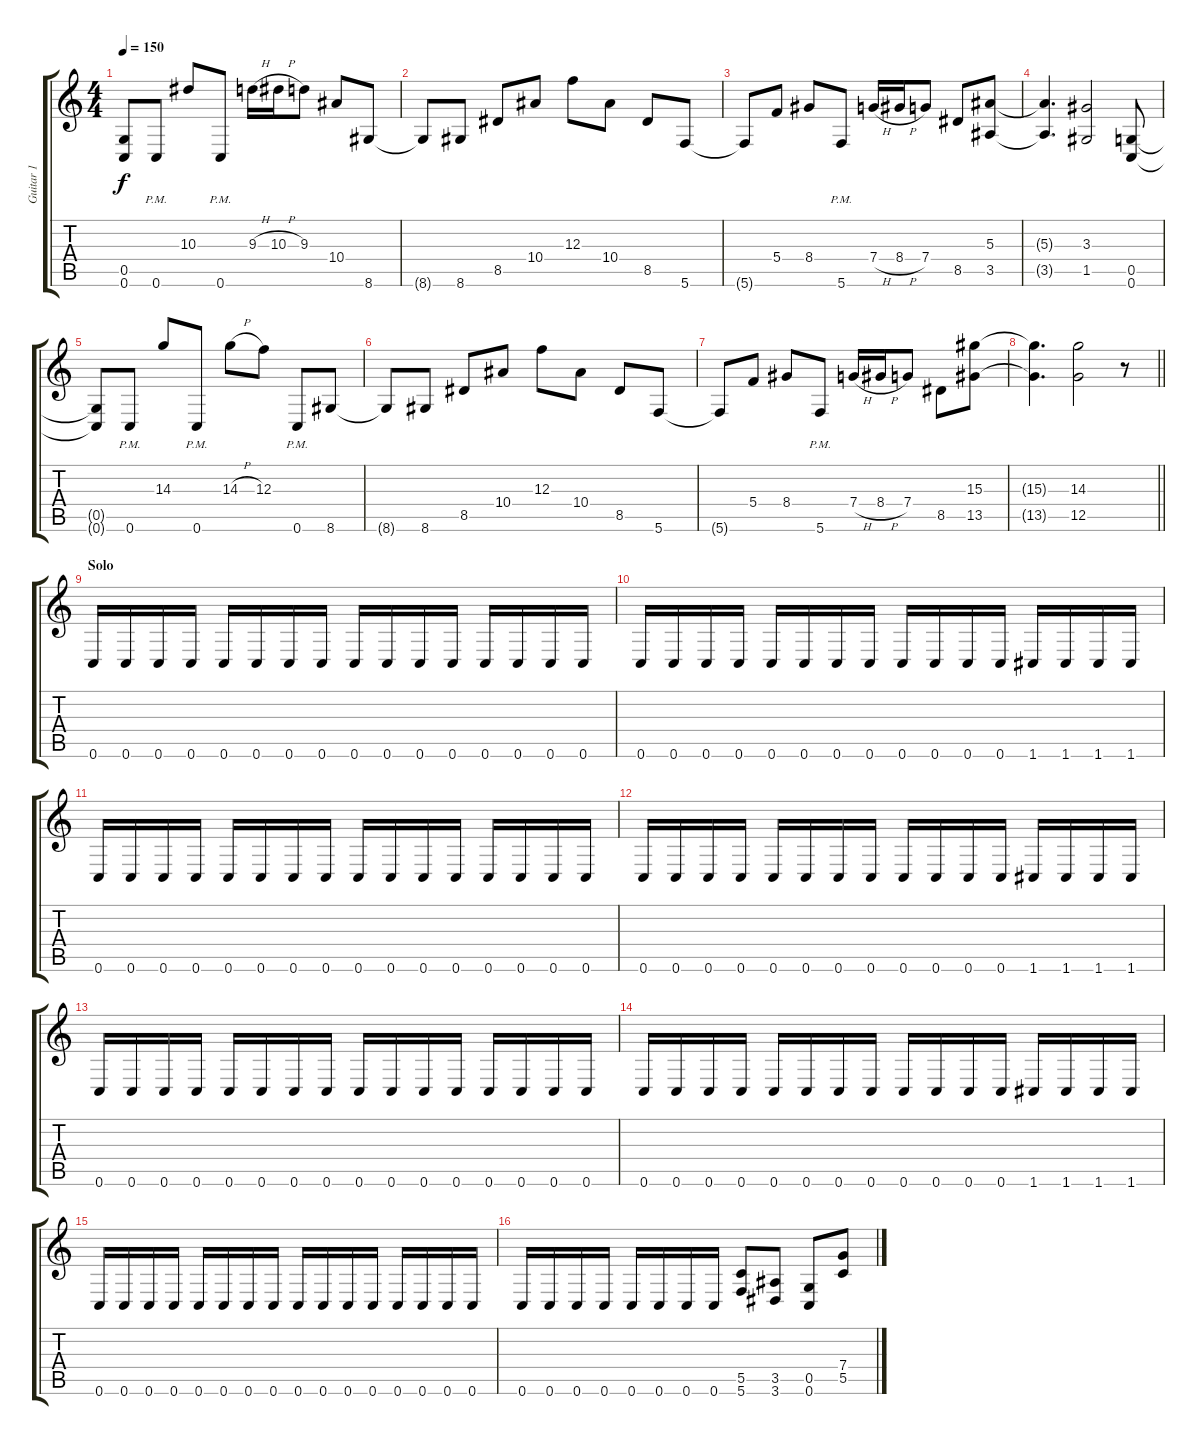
\track ("Guitar 1" "Guitar 1") {instrument distortionguitar}
\staff {score tabs}
\tuning (D4 A3 F3 C3 G2 C2) {hide}
\ts (4 4)
\tempo 150
\clef g2
\ks c
(0.5{t} 0.6{t}).8{dy f} 0.6{pm}.8 10.3.8 0.6{pm}.8 9.3{h}.16 10.3{h}.16 9.3.8 10.4.8 8.6.8 |
8.6{t}.8 8.6.8 8.5.8 10.4.8 12.3.8 10.4.8 8.5.8 5.6.8 |
5.6{t}.8 5.4.8 8.4.8 5.6{pm}.8 7.4{h}.16 8.4{h}.16 7.4.8 8.5.8 (5.3 3.5).8 |
(5.3{t} 3.5{t}).4{d} (3.3 1.5).2 (0.5 0.6).8 |
(0.5{t} 0.6{t}).8 0.6{pm}.8 14.3.8 0.6{pm}.8 14.3{h}.8 12.3.8 0.6{pm}.8 8.6.8 |
8.6{t}.8 8.6.8 8.5.8 10.4.8 12.3.8 10.4.8 8.5.8 5.6.8 |
5.6{t}.8 5.4.8 8.4.8 5.6{pm}.8 7.4{h}.16 8.4{h}.16 7.4.8 8.5.8 (15.3 13.5).8 |
\barLineRight lightlight
(15.3{t} 13.5{t}).4{d} (14.3 12.5).2 r.8 |
\section ("" "Solo")
0.6.16 0.6.16 0.6.16 0.6.16 0.6.16 0.6.16 0.6.16 0.6.16 0.6.16 0.6.16 0.6.16 0.6.16 0.6.16 0.6.16 0.6.16 0.6.16 |
0.6.16 0.6.16 0.6.16 0.6.16 0.6.16 0.6.16 0.6.16 0.6.16 0.6.16 0.6.16 0.6.16 0.6.16 1.6.16 1.6.16 1.6.16 1.6.16 |
0.6.16 0.6.16 0.6.16 0.6.16 0.6.16 0.6.16 0.6.16 0.6.16 0.6.16 0.6.16 0.6.16 0.6.16 0.6.16 0.6.16 0.6.16 0.6.16 |
0.6.16 0.6.16 0.6.16 0.6.16 0.6.16 0.6.16 0.6.16 0.6.16 0.6.16 0.6.16 0.6.16 0.6.16 1.6.16 1.6.16 1.6.16 1.6.16 |
0.6.16 0.6.16 0.6.16 0.6.16 0.6.16 0.6.16 0.6.16 0.6.16 0.6.16 0.6.16 0.6.16 0.6.16 0.6.16 0.6.16 0.6.16 0.6.16 |
0.6.16 0.6.16 0.6.16 0.6.16 0.6.16 0.6.16 0.6.16 0.6.16 0.6.16 0.6.16 0.6.16 0.6.16 1.6.16 1.6.16 1.6.16 1.6.16 |
0.6.16 0.6.16 0.6.16 0.6.16 0.6.16 0.6.16 0.6.16 0.6.16 0.6.16 0.6.16 0.6.16 0.6.16 0.6.16 0.6.16 0.6.16 0.6.16 |
0.6.16 0.6.16 0.6.16 0.6.16 0.6.16 0.6.16 0.6.16 0.6.16 (5.5 5.6).8 (3.5 3.6).8 (0.5 0.6).8 (7.4 5.5).8
